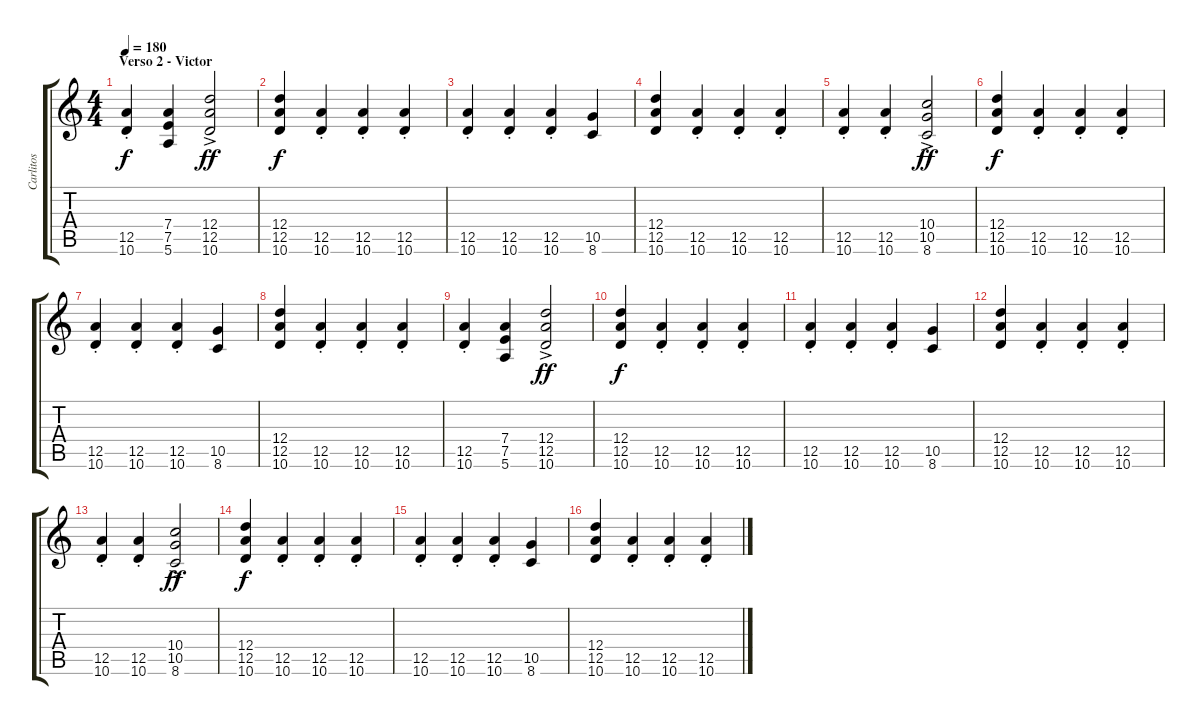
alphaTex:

\track ("Carlitos" "Carlitos") {instrument overdrivenguitar}
\staff {score tabs}
\tuning (E4 B3 G3 D3 A2 E2) {hide}
\ts (4 4)
\section ("" "Verso 2 - Victor")
\tempo 180
\clef g2
\ks c
(12.5{st} 10.6{st}).4{dy f} (7.4 7.5 5.6).4 (12.4{ac} 12.5{ac} 10.6{ac}).2{dy ff} |
(12.4 12.5 10.6).4{dy f} (12.5{st} 10.6{st}).4 (12.5{st} 10.6{st}).4 (12.5{st} 10.6{st}).4 |
(12.5{st} 10.6).4 (12.5{st} 10.6).4 (12.5{st} 10.6).4 (10.5 8.6).4 |
(12.4 12.5 10.6).4 (12.5{st} 10.6{st}).4 (12.5{st} 10.6{st}).4 (12.5{st} 10.6{st}).4 |
(12.5{st} 10.6{st}).4 (12.5{st} 10.6{st}).4 (10.4{ac} 10.5{ac} 8.6{ac}).2{dy ff} |
(12.4 12.5 10.6).4{dy f} (12.5{st} 10.6{st}).4 (12.5{st} 10.6{st}).4 (12.5{st} 10.6{st}).4 |
(12.5{st} 10.6).4 (12.5{st} 10.6).4 (12.5{st} 10.6).4 (10.5 8.6).4 |
(12.4 12.5 10.6).4 (12.5{st} 10.6{st}).4 (12.5{st} 10.6{st}).4 (12.5{st} 10.6{st}).4 |
(12.5{st} 10.6{st}).4 (7.4 7.5 5.6).4 (12.4{ac} 12.5{ac} 10.6{ac}).2{dy ff} |
(12.4 12.5 10.6).4{dy f} (12.5{st} 10.6{st}).4 (12.5{st} 10.6{st}).4 (12.5{st} 10.6{st}).4 |
(12.5{st} 10.6).4 (12.5{st} 10.6).4 (12.5{st} 10.6).4 (10.5 8.6).4 |
(12.4 12.5 10.6).4 (12.5{st} 10.6{st}).4 (12.5{st} 10.6{st}).4 (12.5{st} 10.6{st}).4 |
(12.5{st} 10.6{st}).4 (12.5{st} 10.6{st}).4 (10.4{ac} 10.5{ac} 8.6{ac}).2{dy ff} |
(12.4 12.5 10.6).4{dy f} (12.5{st} 10.6{st}).4 (12.5{st} 10.6{st}).4 (12.5{st} 10.6{st}).4 |
(12.5{st} 10.6).4 (12.5{st} 10.6).4 (12.5{st} 10.6).4 (10.5 8.6).4 |
(12.4 12.5 10.6).4 (12.5{st} 10.6{st}).4 (12.5{st} 10.6{st}).4 (12.5{st} 10.6{st}).4
